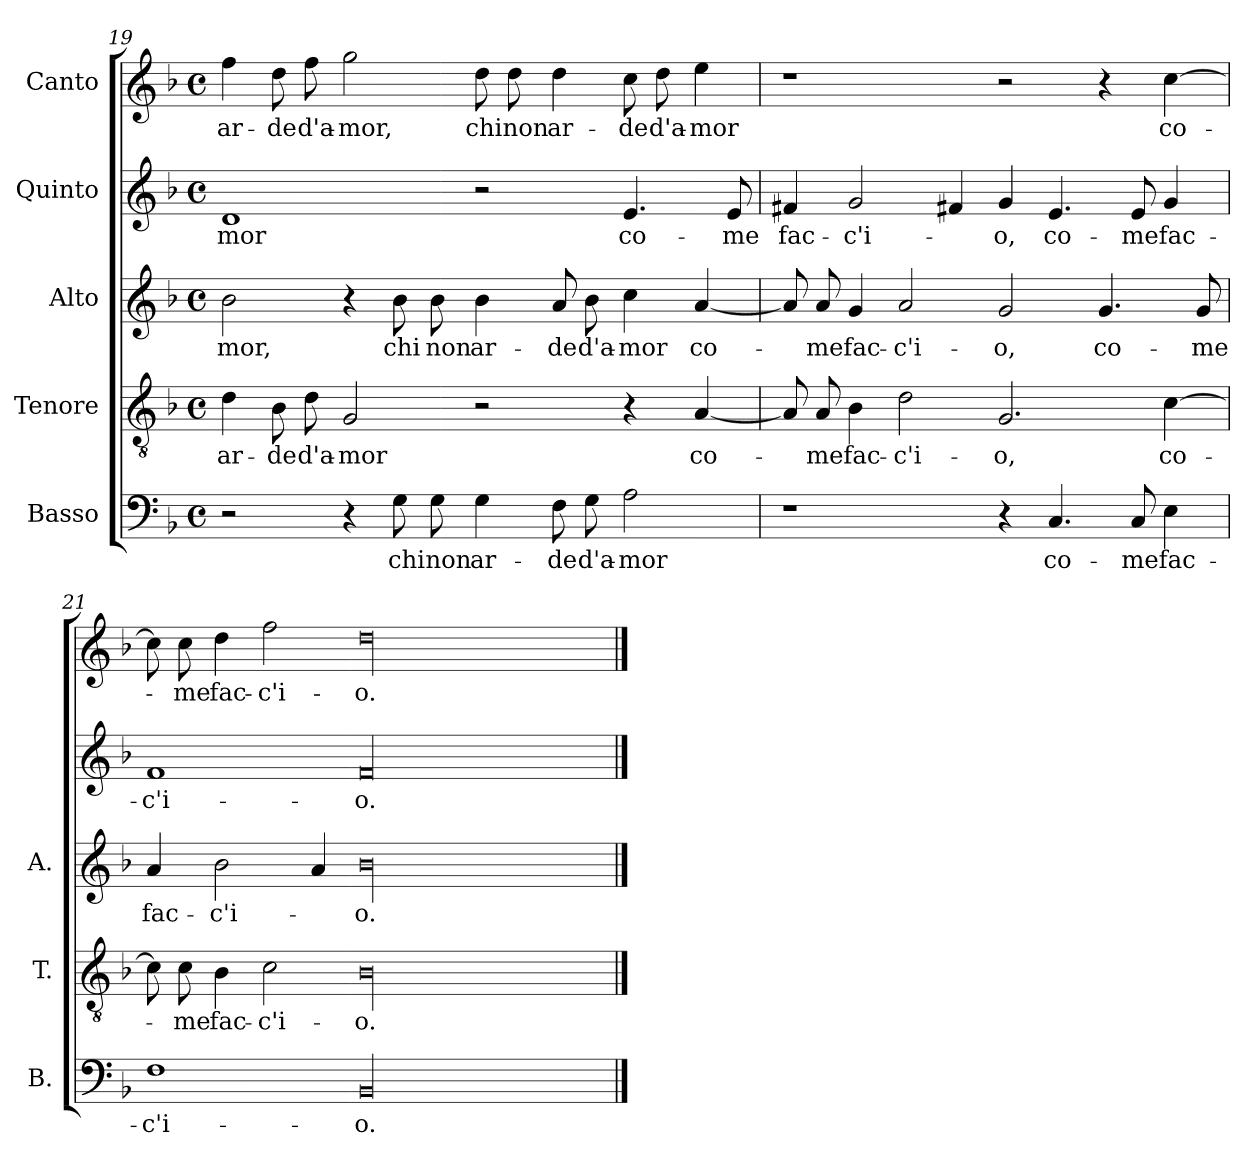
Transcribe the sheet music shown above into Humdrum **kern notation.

**kern	**text	**kern	**text	**kern	**text	**kern	**text	**kern	**text
*part5	*part5	*part4	*part4	*part3	*part3	*part2	*part2	*part1	*part1
*staff5	*staff5	*staff4	*staff4	*staff3	*staff3	*staff2	*staff2	*staff1	*staff1
*I"Basso	*	*I"Tenore	*	*I"Alto	*	*I"Quinto	*	*I"Canto	*
*I'B.	*	*I'T.	*	*I'A.	*	*	*	*	*
*clefF4	*	*clefGv2	*	*clefG2	*	*clefG2	*	*clefG2	*
*k[b-]	*	*k[b-]	*	*k[b-]	*	*k[b-]	*	*k[b-]	*
*F:	*	*F:	*	*F:	*	*F:	*	*F:	*
*M4/4	*	*M4/4	*	*M4/4	*	*M4/4	*	*M4/4	*
*met(c)	*	*met(c)	*	*met(c)	*	*met(c)	*	*met(c)	*
=19	=19	=19	=19	=19	=19	=19	=19	=19	=19
2r	.	4d\	ar-	2b-\	-mor,	1d/	-mor	4ff\	ar-
.	.	8B-\	-de	.	.	.	.	8dd\	-de
.	.	8d\	d'a-	.	.	.	.	8ff\	d'a-
4r	.	2G/	-mor	4r	.	.	.	2gg\	-mor,
8G\	chi	.	.	8b-\	chi	.	.	.	.
8G\	non	.	.	8b-\	non	.	.	.	.
4G\	ar-	2r	.	4b-\	ar-	2r	.	8dd\	chi
.	.	.	.	.	.	.	.	8dd\	non
8F\	-de	.	.	8a/	-de	.	.	4dd\	ar-
8G\	d'a-	.	.	8b-\	d'a-	.	.	.	.
2A\	-mor	4r	.	4cc\	-mor	4.e/	co-	8cc\	-de
.	.	.	.	.	.	.	.	8dd\	d'a-
.	.	[4A/	co-	[4a/	co-	.	.	4ee\	-mor
.	.	.	.	.	.	8e/	-me	.	.
=20	=20	=20	=20	=20	=20	=20	=20	=20	=20
1r	.	8A/]	.	8a/]	.	4f#X/	fac-	1r	.
.	.	8A/	-me	8a/	-me	.	.	.	.
.	.	4B-\	fac-	4g/	fac-	2g/	-c'i-	.	.
.	.	2d\	-c'i-	2a/	-c'i-	.	.	.	.
.	.	.	.	.	.	4f#X/	.	.	.
4r	.	2.G/	-o,	2g/	-o,	4g/	-o,	2r	.
4.C/	co-	.	.	.	.	4.e/	co-	.	.
.	.	.	.	4.g/	co-	.	.	4r	.
8C/	-me	.	.	.	.	8e/	-me	.	.
4E\	fac-	[4c\	co-	.	.	4g/	fac-	[4cc\	co-
.	.	.	.	8g/	-me	.	.	.	.
=21	=21	=21	=21	=21	=21	=21	=21	=21	=21
1F\	-c'i-	8c\]	.	4a/	fac-	1f/	-c'i-	8cc\]	.
.	.	8c\	-me	.	.	.	.	8cc\	-me
.	.	4B-\	fac-	2b-\	-c'i-	.	.	4dd\	fac-
.	.	2c\	-c'i-	.	.	.	.	2ff\	-c'i-
.	.	.	.	4a/	.	.	.	.	.
00BB-/	-o.	00B-\	-o.	00b-\	-o.	00f/	-o.	00dd\	-o.
==	==	==	==	==	==	==	==	==	==
*-	*-	*-	*-	*-	*-	*-	*-	*-	*-
